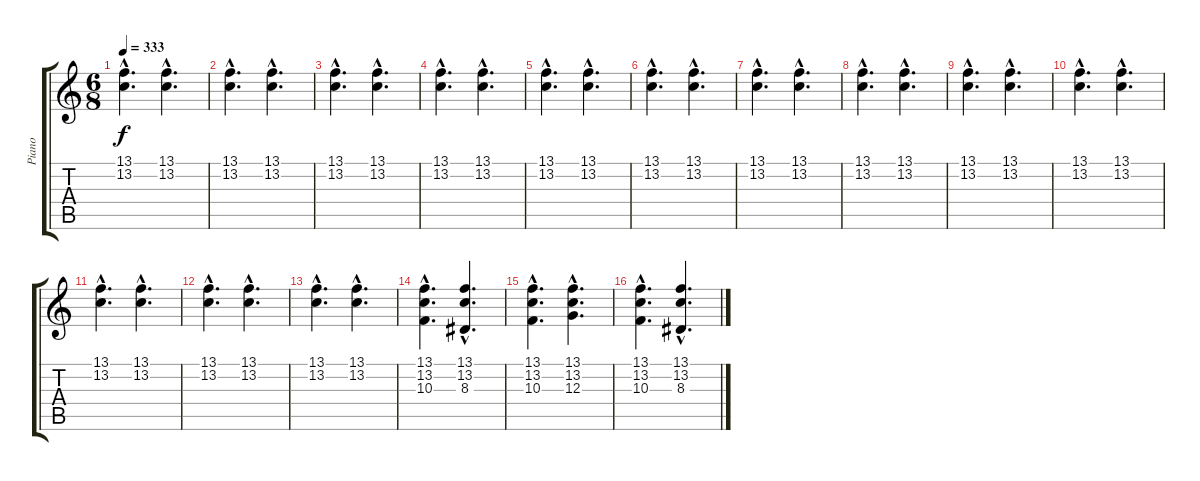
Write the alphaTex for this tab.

\track ("Piano" "Piano") {instrument acousticgrandpiano}
\staff {score tabs}
\tuning (E4 B3 G3 D3 A2 E2) {hide}
\ts (6 8)
\tempo 333
\clef g2
\ks c
(13.1{hac} 13.2{hac}).4{d dy f} (13.1{hac} 13.2{hac}).4{d} |
(13.1{hac} 13.2{hac}).4{d} (13.1{hac} 13.2{hac}).4{d} |
(13.1{hac} 13.2{hac}).4{d} (13.1{hac} 13.2{hac}).4{d} |
(13.1{hac} 13.2{hac}).4{d} (13.1{hac} 13.2{hac}).4{d} |
(13.1{hac} 13.2{hac}).4{d} (13.1{hac} 13.2{hac}).4{d} |
(13.1{hac} 13.2{hac}).4{d} (13.1{hac} 13.2{hac}).4{d} |
(13.1{hac} 13.2{hac}).4{d} (13.1{hac} 13.2{hac}).4{d} |
(13.1{hac} 13.2{hac}).4{d} (13.1{hac} 13.2{hac}).4{d} |
(13.1{hac} 13.2{hac}).4{d} (13.1{hac} 13.2{hac}).4{d} |
(13.1{hac} 13.2{hac}).4{d} (13.1{hac} 13.2{hac}).4{d} |
(13.1{hac} 13.2{hac}).4{d} (13.1{hac} 13.2{hac}).4{d} |
(13.1{hac} 13.2{hac}).4{d} (13.1{hac} 13.2{hac}).4{d} |
(13.1{hac} 13.2{hac}).4{d} (13.1{hac} 13.2{hac}).4{d} |
(13.1{hac} 13.2{hac} 10.3{hac}).4{d} (13.1{hac} 13.2{hac} 8.3{hac}).4{d} |
(13.1{hac} 13.2{hac} 10.3{hac}).4{d} (13.1{hac} 13.2{hac} 12.3{hac}).4{d} |
(13.1{hac} 13.2{hac} 10.3{hac}).4{d} (13.1{hac} 13.2{hac} 8.3{hac}).4{d}
